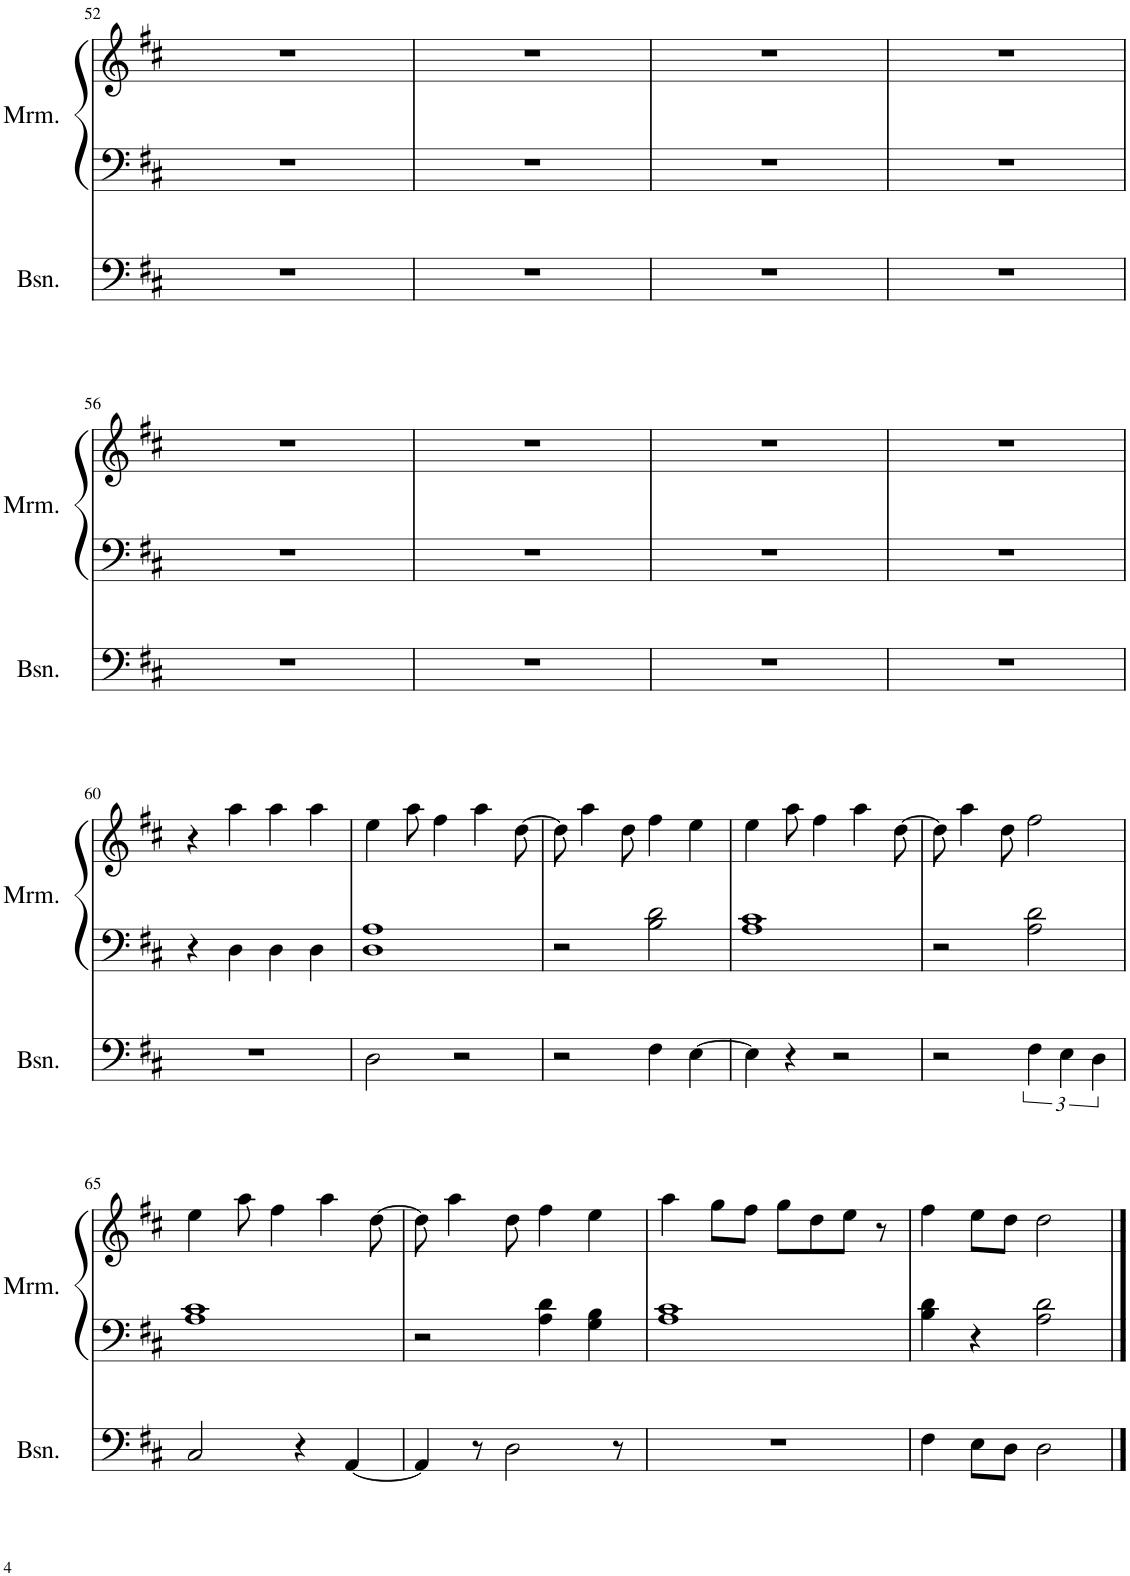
**kern	**kern	**kern
*part2	*part1	*part1
*staff3	*staff2	*staff1
*I"Bassoon	*I"Marimba	*
*I'Bsn.	*I'Mrm.	*
!!LO:PB:g=z
*clefF4	*clefF4	*clefG2
*k[f#c#]	*k[f#c#]	*k[f#c#]
*M4/4	*M4/4	*M4/4
=52	=52	=52
1r	1r	1r
=53	=53	=53
1r	1r	1r
=54	=54	=54
1r	1r	1r
=55	=55	=55
1r	1r	1r
!!LO:LB:g=z
=56	=56	=56
1r	1r	1r
=57	=57	=57
1r	1r	1r
=58	=58	=58
1r	1r	1r
=59	=59	=59
1r	1r	1r
!!LO:LB:g=z
=60	=60	=60
1r	4r	4r
.	4D\	4aa\
.	4D\	4aa\
.	4D\	4aa\
=61	=61	=61
2D\	1D 1A	4ee\
.	.	8aa\
.	.	4ff#\
2r	.	.
.	.	4aa\
.	.	[8dd\
=62	=62	=62
2r	2r	8dd\]
.	.	4aa\
.	.	8dd\
4F#\	2B\ 2d\	4ff#\
[4E\	.	4ee\
=63	=63	=63
4E\]	1A 1c#	4ee\
4r	.	8aa\
.	.	4ff#\
2r	.	.
.	.	4aa\
.	.	[8dd\
=64	=64	=64
2r	2r	8dd\]
.	.	4aa\
.	.	8dd\
6F#\	2A\ 2d\	2ff#\
6E\	.	.
6D\	.	.
!!LO:LB:g=z
=65	=65	=65
2C#/	1A 1c#	4ee\
.	.	8aa\
.	.	4ff#\
4r	.	.
.	.	4aa\
[4AA/	.	.
.	.	[8dd\
=66	=66	=66
4AA/]	2r	8dd\]
.	.	4aa\
8r	.	.
2D\	.	8dd\
.	4A\ 4d\	4ff#\
.	4G\ 4B\	4ee\
8r	.	.
=67	=67	=67
1r	1A 1c#	4aa\
.	.	8gg\L
.	.	8ff#\J
.	.	8gg\L
.	.	8dd\
.	.	8ee\J
.	.	8r
=68	=68	=68
4F#\	4B\ 4d\	4ff#\
8E\L	4r	8ee\L
8D\J	.	8dd\J
2D\	2A\ 2d\	2dd\
==	==	==
*-	*-	*-
